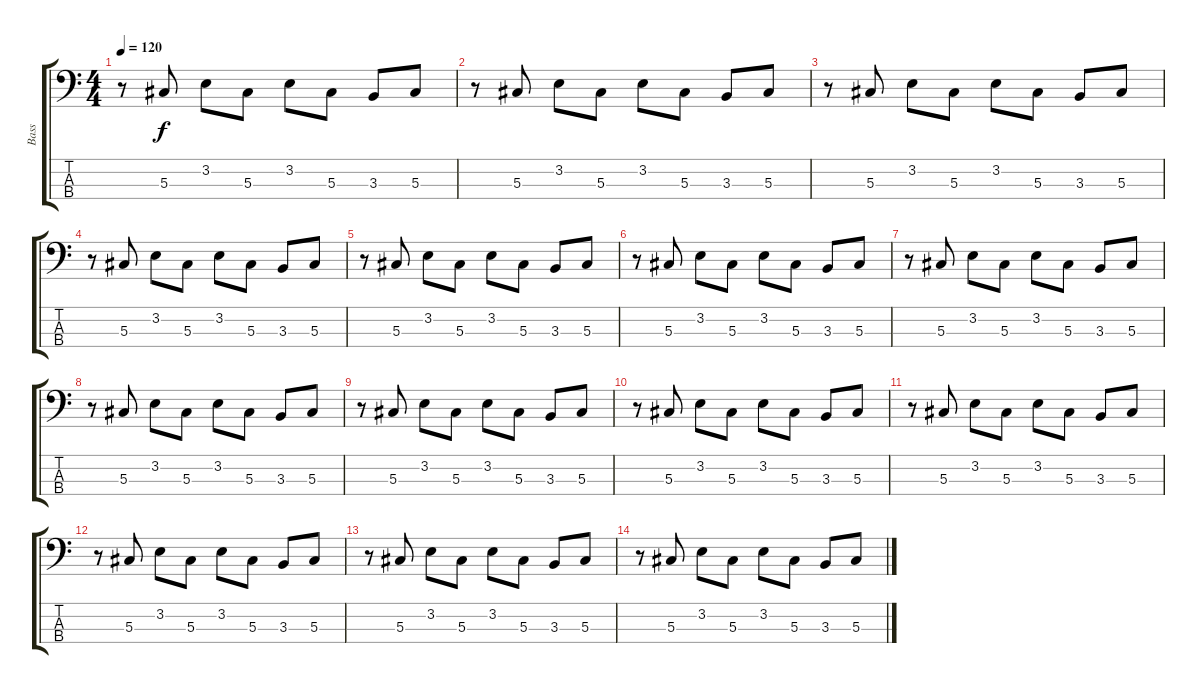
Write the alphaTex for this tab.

\track ("Bass" "Bass") {instrument electricbassfinger}
\staff {score tabs}
\tuning (Gb2 Db2 Ab1 Eb1) {hide}
\ts (4 4)
\tempo 120
\clef f4
\ks c
r.8{dy f} 5.3.8 3.2.8 5.3.8 3.2.8 5.3.8 3.3.8 5.3.8 |
r.8 5.3.8 3.2.8 5.3.8 3.2.8 5.3.8 3.3.8 5.3.8 |
r.8 5.3.8 3.2.8 5.3.8 3.2.8 5.3.8 3.3.8 5.3.8 |
r.8 5.3.8 3.2.8 5.3.8 3.2.8 5.3.8 3.3.8 5.3.8 |
r.8 5.3.8 3.2.8 5.3.8 3.2.8 5.3.8 3.3.8 5.3.8 |
r.8 5.3.8 3.2.8 5.3.8 3.2.8 5.3.8 3.3.8 5.3.8 |
r.8 5.3.8 3.2.8 5.3.8 3.2.8 5.3.8 3.3.8 5.3.8 |
r.8 5.3.8 3.2.8 5.3.8 3.2.8 5.3.8 3.3.8 5.3.8 |
r.8 5.3.8 3.2.8 5.3.8 3.2.8 5.3.8 3.3.8 5.3.8 |
r.8 5.3.8 3.2.8 5.3.8 3.2.8 5.3.8 3.3.8 5.3.8 |
r.8 5.3.8 3.2.8 5.3.8 3.2.8 5.3.8 3.3.8 5.3.8 |
r.8 5.3.8 3.2.8 5.3.8 3.2.8 5.3.8 3.3.8 5.3.8 |
r.8 5.3.8 3.2.8 5.3.8 3.2.8 5.3.8 3.3.8 5.3.8 |
r.8 5.3.8 3.2.8 5.3.8 3.2.8 5.3.8 3.3.8 5.3.8
